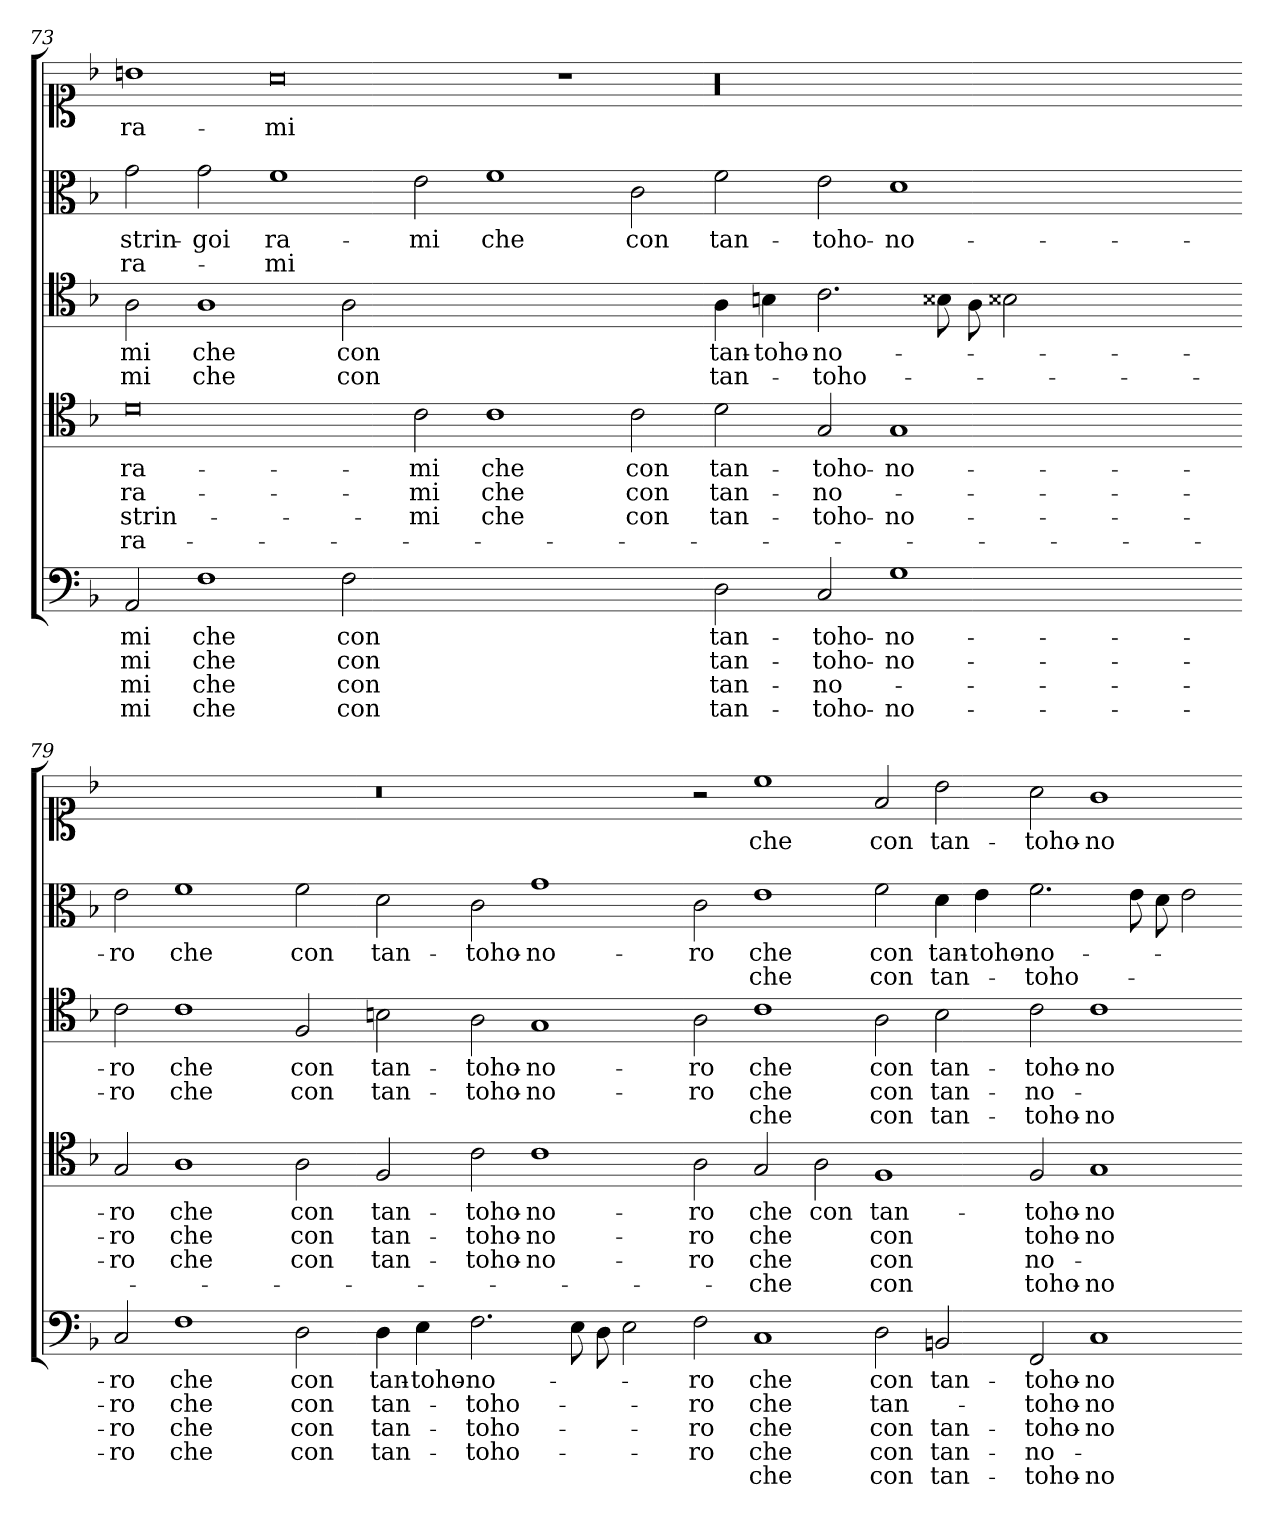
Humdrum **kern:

**kern	**text	**text	**text	**text	**text	**kern	**text	**text	**text	**text	**kern	**text	**text	**text	**kern	**text	**text	**kern	**text
*part5	*part5	*part5	*part5	*part5	*part5	*part4	*part4	*part4	*part4	*part4	*part3	*part3	*part3	*part3	*part2	*part2	*part2	*part1	*part1
*staff5	*staff5	*staff5	*staff5	*staff5	*staff5	*staff4	*staff4	*staff4	*staff4	*staff4	*staff3	*staff3	*staff3	*staff3	*staff2	*staff2	*staff2	*staff1	*staff1
*clefF4	*	*	*	*	*	*clefC4	*	*	*	*	*clefC4	*	*	*	*clefC3	*	*	*clefC1	*
*k[b-]	*	*	*	*	*	*k[b-]	*	*	*	*	*k[b-]	*	*	*	*k[b-]	*	*	*k[b-]	*
=73	=73	=73	=73	=73	=73	=73	=73	=73	=73	=73	=73	=73	=73	=73	=73	=73	=73	=73	=73
2AA	mi	mi	mi	mi	.	0d	ra-	ra-	strin-	ra-	2A	mi	mi	.	2g	strin-	ra-	1b	ra-
1F	che	che	che	che	.	.	.	.	.	.	1A	che	che	.	2g	goi	.	.	.
.	.	.	.	.	.	.	.	.	.	.	.	.	.	.	1f	ra-	mi	0a	mi
2F	con	con	con	con	.	.	.	.	.	.	2A	con	con	.	.	.	.	.	.
0ryy	.	.	.	.	.	2c	mi	mi	mi	.	0ryy	.	.	.	2e	mi	.	.	.
.	.	.	.	.	.	1c	che	che	che	.	.	.	.	.	1f	che	.	.	.
.	.	.	.	.	.	.	.	.	.	.	.	.	.	.	.	.	.	1r	.
.	.	.	.	.	.	2c	con	con	con	.	.	.	.	.	2c	con	.	.	.
=77-	=77-	=77-	=77-	=77-	=77-	=77-	=77-	=77-	=77-	=77-	=77-	=77-	=77-	=77-	=77-	=77-	=77-	=77-	=77-
2D	tan-	tan-	tan-	tan-	.	2d	tan-	tan-	tan-	.	4A	tan-	tan-	.	2f	tan-	.	00r	.
.	.	.	.	.	.	.	.	.	.	.	4B	toho-	.	.	.	.	.	.	.
2C	toho-	toho-	no-	toho-	.	2G	toho-	no-	toho-	.	2.c	no-	toho-	.	2e	toho-	.	.	.
1G	no-	no-	.	no-	.	1G	no-	.	no-	.	.	.	.	.	1d	no-	.	.	.
.	.	.	.	.	.	.	.	.	.	.	8B##X	.	.	.	.	.	.	.	.
.	.	.	.	.	.	.	.	.	.	.	8A	.	.	.	.	.	.	.	.
.	.	.	.	.	.	.	.	.	.	.	2B##X	.	.	.	.	.	.	.	.
0ryy	.	.	.	.	.	0ryy	.	.	.	.	0ryy	.	.	.	0ryy	.	.	.	.
=79-	=79-	=79-	=79-	=79-	=79-	=79-	=79-	=79-	=79-	=79-	=79-	=79-	=79-	=79-	=79-	=79-	=79-	=79-	=79-
2C	ro	ro	ro	ro	.	2G	ro	ro	ro	.	2c	ro	ro	.	2e	ro	.	1ryy	.
1F	che	che	che	che	.	1A	che	che	che	.	1c	che	che	.	1f	che	.	.	.
.	.	.	.	.	.	.	.	.	.	.	.	.	.	.	.	.	.	1ryy	.
2D	con	con	con	con	.	2A	con	con	con	.	2F	con	con	.	2f	con	.	.	.
=81-	=81-	=81-	=81-	=81-	=81-	=81-	=81-	=81-	=81-	=81-	=81-	=81-	=81-	=81-	=81-	=81-	=81-	=81-	=81-
4D	tan-	tan-	tan-	tan-	.	2F	tan-	tan-	tan-	.	2B	tan-	tan-	.	2d	tan-	.	0r	.
4E	toho-	.	.	.	.	.	.	.	.	.	.	.	.	.	.	.	.	.	.
2.F	no-	toho-	toho-	toho-	.	2c	toho-	toho-	toho-	.	2A	toho-	toho-	.	2c	toho-	.	.	.
.	.	.	.	.	.	1c	no-	no-	no-	.	1G	no-	no-	.	1g	no-	.	.	.
8E	.	.	.	.	.	.	.	.	.	.	.	.	.	.	.	.	.	.	.
8D\	.	.	.	.	.	.	.	.	.	.	.	.	.	.	.	.	.	.	.
2E	.	.	.	.	.	.	.	.	.	.	.	.	.	.	.	.	.	.	.
=83-	=83-	=83-	=83-	=83-	=83-	=83-	=83-	=83-	=83-	=83-	=83-	=83-	=83-	=83-	=83-	=83-	=83-	=83-	=83-
2F	ro	ro	ro	ro	.	2A	ro	ro	ro	.	2A	ro	ro	.	2c	ro	.	2r	.
1C	che	che	che	che	che	2G	che	che	che	che	1c	che	che	che	1e	che	che	1cc	che
.	.	.	.	.	.	2A	con	.	.	.	.	.	.	.	.	.	.	.	.
2D	con	tan-	con	con	con	1F	tan-	con	con	con	2A	con	con	con	2f	con	con	2f	con
2BB	tan-	.	tan-	tan-	tan-	.	.	.	.	.	2B	tan-	tan-	tan-	4d	tan-	tan-	2b	tan-
.	.	.	.	.	.	.	.	.	.	.	.	.	.	.	4e	toho-	.	.	.
2FF	toho-	toho-	toho-	no-	toho-	2F	toho-	toho-	no-	toho-	2c	toho-	no-	toho-	2.f	no-	toho-	2a	toho-
1C	no-	no-	no-	.	no-	1G	no-	no-	.	no-	1c	no-	.	no-	.	.	.	1g	no-
.	.	.	.	.	.	.	.	.	.	.	.	.	.	.	8e	.	.	.	.
.	.	.	.	.	.	.	.	.	.	.	.	.	.	.	8d	.	.	.	.
.	.	.	.	.	.	.	.	.	.	.	.	.	.	.	2e	.	.	.	.
=-	=-	=-	=-	=-	=-	=-	=-	=-	=-	=-	=-	=-	=-	=-	=-	=-	=-	=-	=-
*-	*-	*-	*-	*-	*-	*-	*-	*-	*-	*-	*-	*-	*-	*-	*-	*-	*-	*-	*-
